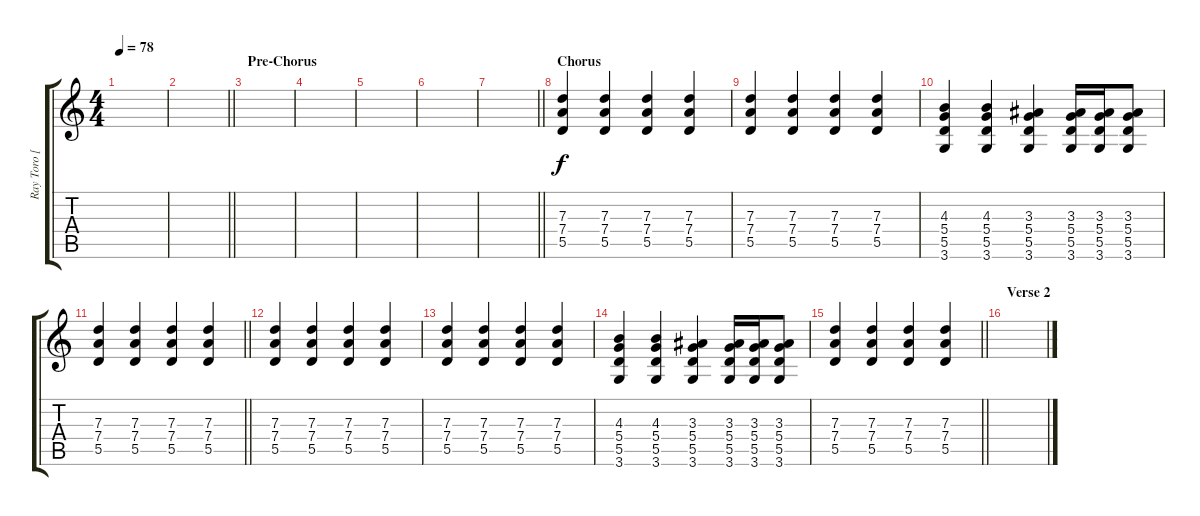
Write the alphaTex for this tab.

\track ("Ray Toro [Overdubbed Guitar]" "Ray Toro [") {instrument distortionguitar}
\staff {score tabs}
\tuning (E4 B3 G3 D3 A2 E2) {hide}
\ts (4 4)
\tempo 78
\clef g2
\ks c
|
\barLineRight lightlight
|
\section ("" "Pre-Chorus")
|
|
|
|
\barLineRight lightlight
|
\section ("" "Chorus")
(7.3 7.4 5.5).4 (7.3 7.4 5.5).4 (7.3 7.4 5.5).4 (7.3 7.4 5.5).4 |
(7.3 7.4 5.5).4 (7.3 7.4 5.5).4 (7.3 7.4 5.5).4 (7.3 7.4 5.5).4 |
(4.3 5.4 5.5 3.6).4 (4.3 5.4 5.5 3.6).4 (3.3 5.4 5.5 3.6).4 (3.3 5.4 5.5 3.6).16 (3.3 5.4 5.5 3.6).16 (3.3 5.4 5.5 3.6).8 |
\barLineRight lightlight
(7.3 7.4 5.5).4 (7.3 7.4 5.5).4 (7.3 7.4 5.5).4 (7.3 7.4 5.5).4 |
(7.3 7.4 5.5).4 (7.3 7.4 5.5).4 (7.3 7.4 5.5).4 (7.3 7.4 5.5).4 |
(7.3 7.4 5.5).4 (7.3 7.4 5.5).4 (7.3 7.4 5.5).4 (7.3 7.4 5.5).4 |
(4.3 5.4 5.5 3.6).4 (4.3 5.4 5.5 3.6).4 (3.3 5.4 5.5 3.6).4 (3.3 5.4 5.5 3.6).16 (3.3 5.4 5.5 3.6).16 (3.3 5.4 5.5 3.6).8 |
\barLineRight lightlight
(7.3 7.4 5.5).4 (7.3 7.4 5.5).4 (7.3 7.4 5.5).4 (7.3 7.4 5.5).4 |
\section ("" "Verse 2")
